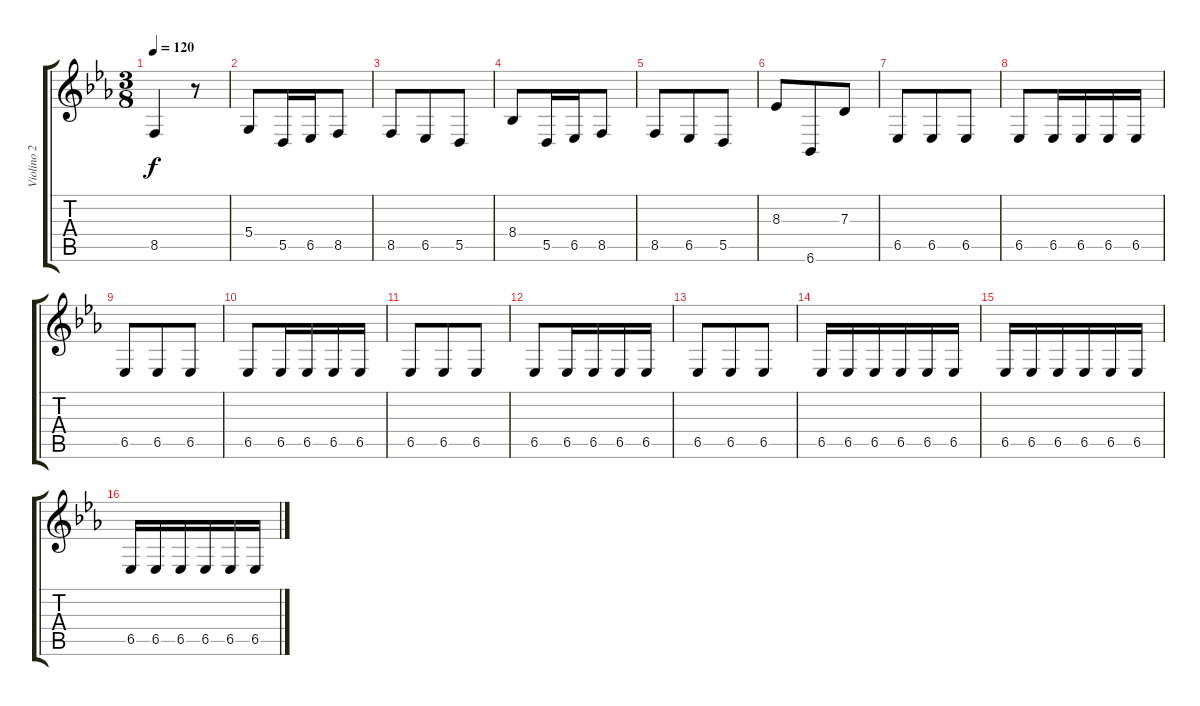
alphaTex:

\track ("Violino 2" "Violino 2") {instrument violin}
\staff {score tabs}
\tuning (E4 B3 G3 D3 A2 E2) {hide}
\ts (3 8)
\tempo 120
\clef g2
\ks eb
8.5.4{dy f} r.8 |
5.4.8 5.5.16 6.5.16 8.5.8 |
8.5.8 6.5.8 5.5.8 |
8.4.8 5.5.16 6.5.16 8.5.8 |
8.5.8 6.5.8 5.5.8 |
8.3.8 6.6.8 7.3.8 |
6.5.8 6.5.8 6.5.8 |
6.5.8 6.5.16 6.5.16 6.5.16 6.5.16 |
6.5.8 6.5.8 6.5.8 |
6.5.8 6.5.16 6.5.16 6.5.16 6.5.16 |
6.5.8 6.5.8 6.5.8 |
6.5.8 6.5.16 6.5.16 6.5.16 6.5.16 |
6.5.8 6.5.8 6.5.8 |
6.5.16 6.5.16 6.5.16 6.5.16 6.5.16 6.5.16 |
6.5.16 6.5.16 6.5.16 6.5.16 6.5.16 6.5.16 |
6.5.16 6.5.16 6.5.16 6.5.16 6.5.16 6.5.16
